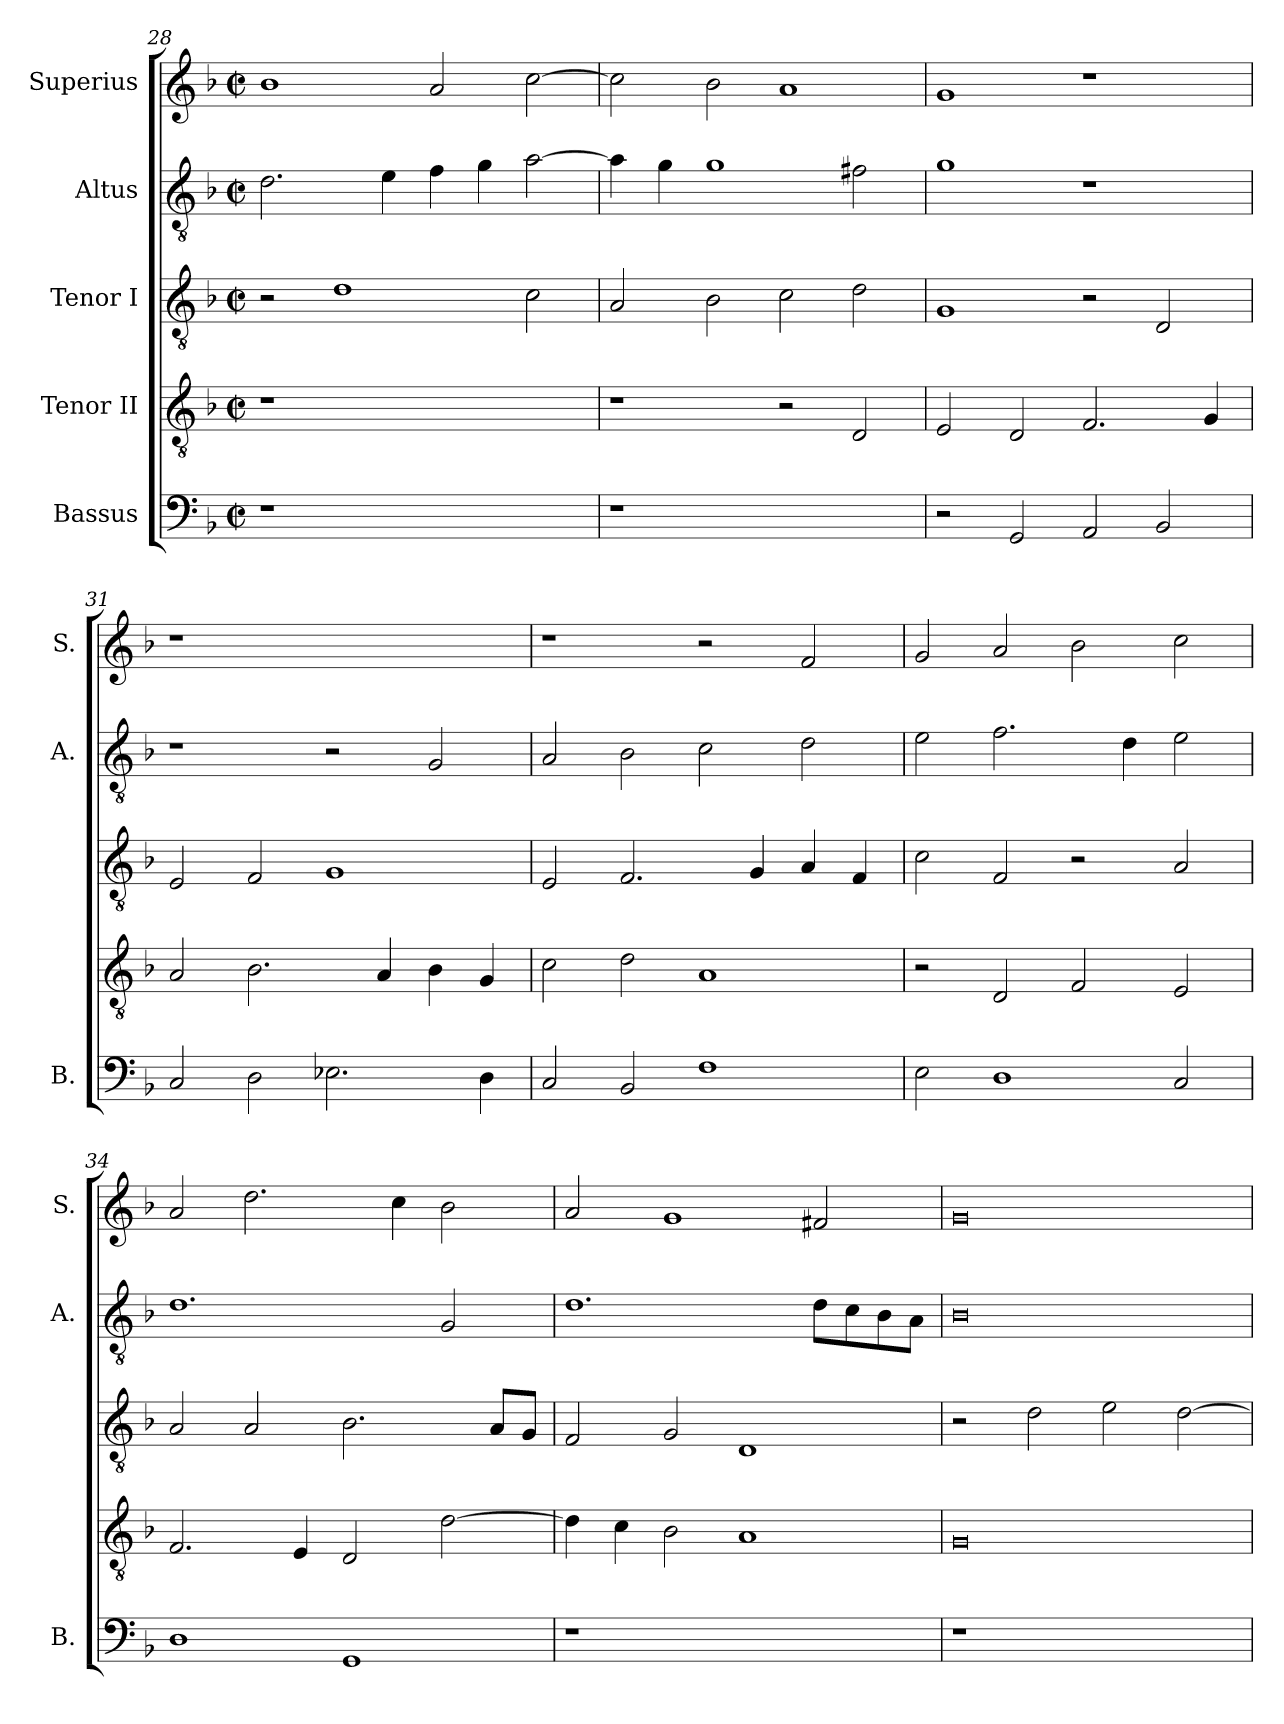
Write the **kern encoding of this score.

**kern	**kern	**kern	**kern	**kern
*part5	*part4	*part3	*part2	*part1
*staff5	*staff4	*staff3	*staff2	*staff1
*I"Bassus	*I"Tenor II	*I"Tenor I	*I"Altus	*I"Superius
*I'B.	*	*	*I'A.	*I'S.
!!LO:PB:g=z
*clefF4	*clefGv2	*clefGv2	*clefGv2	*clefG2
*	*ITrd7c12	*ITrd7c12	*ITrd7c12	*
*k[b-]	*k[b-]	*k[b-]	*k[b-]	*k[b-]
*F:	*F:	*F:	*F:	*F:
*M2/2	*M2/2	*M2/2	*M2/2	*M2/2
*met(c|)	*met(c|)	*met(c|)	*met(c|)	*met(c|)
=28	=28	=28	=28	=28
!LO:N:vis=1	!LO:N:vis=1	!	!	!
1r	1r	2r	2.Di\	1b-i
.	.	1Di	.	.
.	.	.	4Ei\	.
1ryy	1ryy	.	4Fi\	2ai/
.	.	.	4Gi\	.
.	.	2Ci\	[>2Ai\	[>2cci\
=29	=29	=29	=29	=29
!LO:N:vis=1	!	!	!	!
1r	1r	2AAi/	4Ai\]	2cci\]
.	.	.	4Gi\	.
.	.	2BB-i\	1Gi	2b-i\
1ryy	2r	2Ci\	.	1ai
.	2DDi/	2Di\	2F#Xi\	.
=30	=30	=30	=30	=30
2r	2EEi/	1GGi	1Gi	1gi
2GGi/	2DDi/	.	.	.
2AAi/	2.FFi/	2r	1r	1r
2BB-i/	.	2DDi/	.	.
.	4GGi/	.	.	.
=31	=31	=31	=31	=31
!	!	!	!	!LO:N:vis=1
2Ci/	2AAi/	2EEi/	1r	1r
2Di\	2.BB-i\	2FFi/	.	.
2.E-Xi\	.	1GGi	2r	1ryy
.	4AAi/	.	.	.
.	4BB-i\	.	2GGi/	.
4Di\	4GGi/	.	.	.
=32	=32	=32	=32	=32
2Ci/	2Ci\	2EEi/	2AAi/	1r
2BB-i/	2Di\	2.FFi/	2BB-i\	.
1Fi	1AAi	.	2Ci\	2r
.	.	4GGi/	.	.
.	.	4AAi/	2Di\	2fi/
.	.	4FFi/	.	.
!!LO:LB:g=z
=33	=33	=33	=33	=33
2Ei\	2r	2Ci\	2Ei\	2gi/
1Di	2DDi/	2FFi/	2.Fi\	2ai/
.	2FFi/	2r	.	2b-i\
.	.	.	4Di\	.
2Ci/	2EEi/	2AAi/	2Ei\	2cci\
=34	=34	=34	=34	=34
1Di	2.FFi/	2AAi/	1.Di	2ai/
.	.	2AAi/	.	2.ddi\
.	4EEi/	.	.	.
1GGi	2DDi/	2.BB-i\	.	.
.	.	.	.	4cci\
.	[>2Di\	.	2GGi/	2b-i\
.	.	8AAi/L	.	.
.	.	8GGi/J	.	.
=35	=35	=35	=35	=35
!LO:N:vis=1	!	!	!	!
1r	4Di\]	2FFi/	1.Di	2ai/
.	4Ci\	.	.	.
.	2BB-i\	2GGi/	.	1gi
1ryy	1AAi	1DDi	.	.
.	.	.	8Di\L	2f#Xi/
.	.	.	8Ci\	.
.	.	.	8BB-i\	.
.	.	.	8AAi\J	.
=36	=36	=36	=36	=36
!LO:N:vis=1	!	!	!	!
1r	0GGi	2r	0BB-i	0gi
.	.	2Di\	.	.
1ryy	.	2Ei\	.	.
.	.	[>2Di\	.	.
=	=	=	=	=
*-	*-	*-	*-	*-
